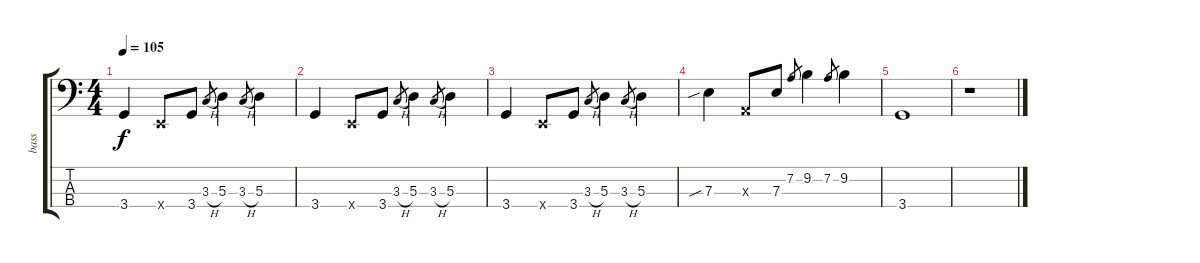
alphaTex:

\track ("bass" "bass") {instrument acousticbass}
\staff {score tabs}
\tuning (G2 D2 A1 E1) {hide}
\ts (4 4)
\tempo 105
\clef f4
\ks c
3.4.4{dy f} 0.4{x}.8 3.4.8 3.3{h}.8{gr} 5.3.4 3.3{h}.8{gr} 5.3.4 |
3.4.4 0.4{x}.8 3.4.8 3.3{h}.8{gr} 5.3.4 3.3{h}.8{gr} 5.3.4 |
3.4.4 0.4{x}.8 3.4.8 3.3{h}.8{gr} 5.3.4 3.3{h}.8{gr} 5.3.4 |
7.3{sib}.4 0.3{x}.8 7.3.8 7.2.8{gr} 9.2.4 7.2.8{gr} 9.2.4 |
3.4.1 |
r.1
